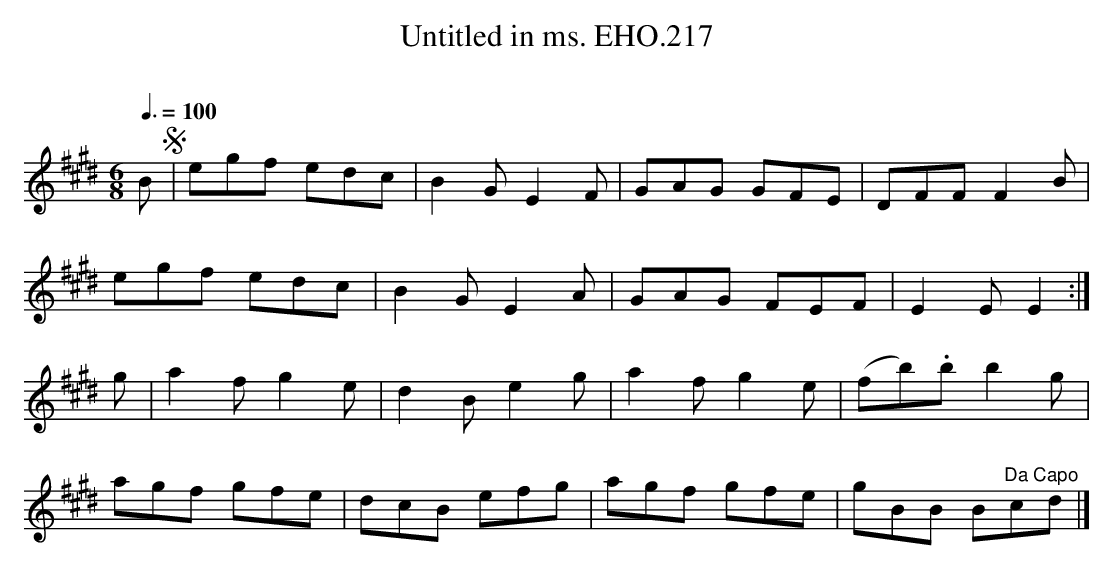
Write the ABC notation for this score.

X:1
T:Untitled in ms. EHO.217
M:6/8
L:1/8
Q:3/8=100
O:
K:E
B !segno!| egf edc | B2G E2F | GAG GFE | DFF F2B |
egf edc | B2G E2A | GAG FEF | E2E E2 :|
g | a2fg2 e | d2B e2g | a2f g2e | (fb).b b2g |
agf gfe | dcB efg | agf gfe | gBB B"^Da Capo"cd |]
